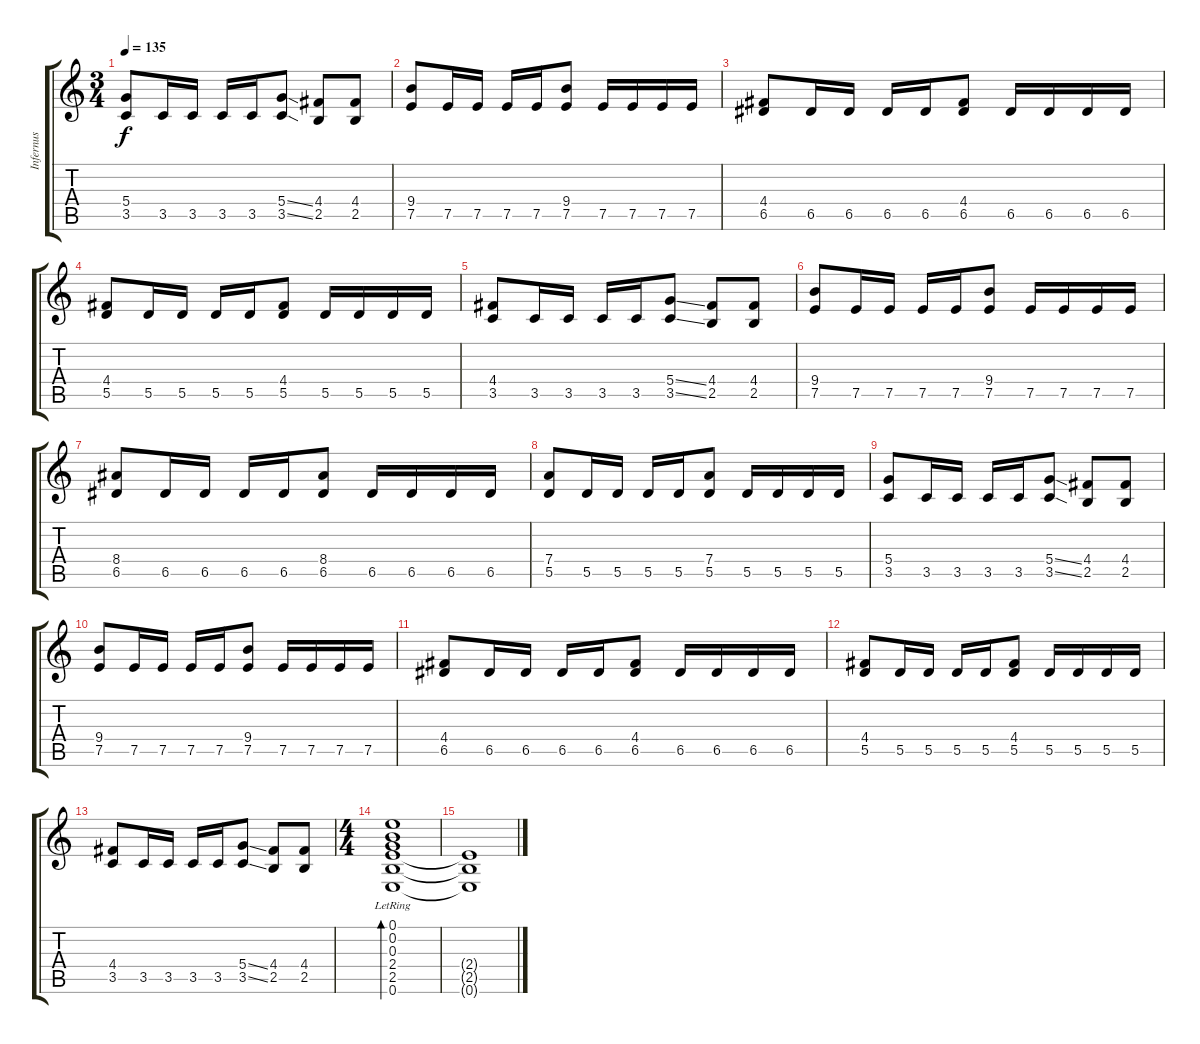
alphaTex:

\track ("Infernus" "Infernus") {instrument distortionguitar}
\staff {score tabs}
\tuning (E4 B3 G3 D3 A2 E2) {hide}
\ts (3 4)
\tempo 135
\clef g2
\ks c
(5.4 3.5).8{dy f} 3.5.16 3.5.16 3.5.16 3.5.16 (5.4{ss} 3.5{ss}).8 (4.4 2.5).8 (4.4 2.5).8 |
(9.4 7.5).8 7.5.16 7.5.16 7.5.16 7.5.16 (9.4 7.5).8 7.5.16 7.5.16 7.5.16 7.5.16 |
(4.4 6.5).8 6.5.16 6.5.16 6.5.16 6.5.16 (4.4 6.5).8 6.5.16 6.5.16 6.5.16 6.5.16 |
(4.4 5.5).8 5.5.16 5.5.16 5.5.16 5.5.16 (4.4 5.5).8 5.5.16 5.5.16 5.5.16 5.5.16 |
(4.4 3.5).8 3.5.16 3.5.16 3.5.16 3.5.16 (5.4{ss} 3.5{ss}).8 (4.4 2.5).8 (4.4 2.5).8 |
(9.4 7.5).8 7.5.16 7.5.16 7.5.16 7.5.16 (9.4 7.5).8 7.5.16 7.5.16 7.5.16 7.5.16 |
(8.4 6.5).8 6.5.16 6.5.16 6.5.16 6.5.16 (8.4 6.5).8 6.5.16 6.5.16 6.5.16 6.5.16 |
(7.4 5.5).8 5.5.16 5.5.16 5.5.16 5.5.16 (7.4 5.5).8 5.5.16 5.5.16 5.5.16 5.5.16 |
(5.4 3.5).8 3.5.16 3.5.16 3.5.16 3.5.16 (5.4{ss} 3.5{ss}).8 (4.4 2.5).8 (4.4 2.5).8 |
(9.4 7.5).8 7.5.16 7.5.16 7.5.16 7.5.16 (9.4 7.5).8 7.5.16 7.5.16 7.5.16 7.5.16 |
(4.4 6.5).8 6.5.16 6.5.16 6.5.16 6.5.16 (4.4 6.5).8 6.5.16 6.5.16 6.5.16 6.5.16 |
(4.4 5.5).8 5.5.16 5.5.16 5.5.16 5.5.16 (4.4 5.5).8 5.5.16 5.5.16 5.5.16 5.5.16 |
(4.4 3.5).8 3.5.16 3.5.16 3.5.16 3.5.16 (5.4{ss} 3.5{ss}).8 (4.4 2.5).8 (4.4 2.5).8 |
\ts (4 4)
(0.1{lr} 0.2{lr} 0.3{lr} 2.4{lr} 2.5{lr} 0.6{lr}).1{bd 480} |
(2.4{t} 2.5{t} 0.6{t}).1
